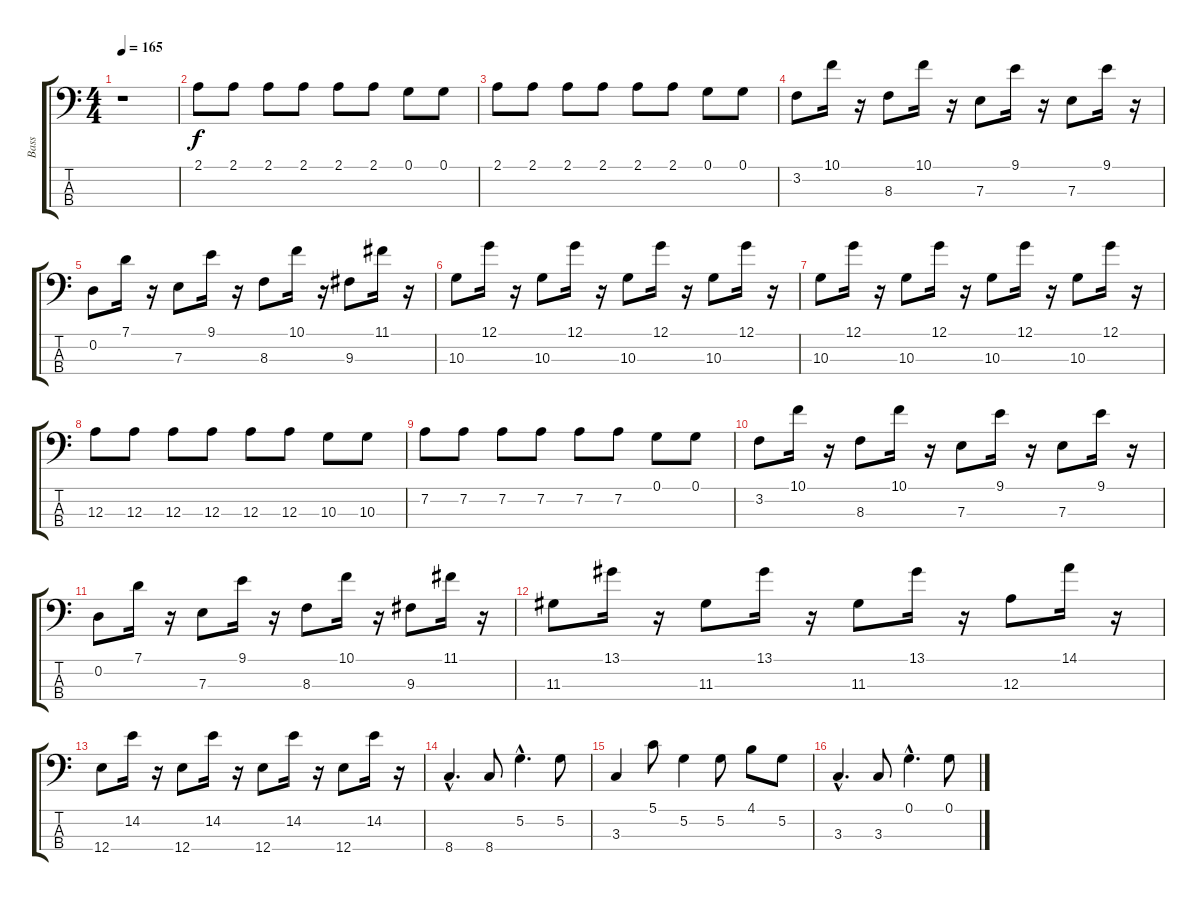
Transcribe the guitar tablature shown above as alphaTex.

\track ("Bass" "Bass") {instrument electricbassfinger}
\staff {score tabs}
\tuning (G2 D2 A1 E1) {hide}
\ts (4 4)
\section ("" "")
\tempo 165
\clef f4
\ks c
r.1{dy f instrument electricbassfinger} |
2.1.8 2.1.8 2.1.8 2.1.8 2.1.8 2.1.8 0.1.8 0.1.8 |
2.1.8 2.1.8 2.1.8 2.1.8 2.1.8 2.1.8 0.1.8 0.1.8 |
3.2.8 10.1.16 r.16 8.3.8 10.1.16 r.16 7.3.8 9.1.16 r.16 7.3.8 9.1.16 r.16 |
0.2.8 7.1.16 r.16 7.3.8 9.1.16 r.16 8.3.8 10.1.16 r.16 9.3.8 11.1.16 r.16 |
10.3.8 12.1.16 r.16 10.3.8 12.1.16 r.16 10.3.8 12.1.16 r.16 10.3.8 12.1.16 r.16 |
10.3.8 12.1.16 r.16 10.3.8 12.1.16 r.16 10.3.8 12.1.16 r.16 10.3.8 12.1.16 r.16 |
12.3.8 12.3.8 12.3.8 12.3.8 12.3.8 12.3.8 10.3.8 10.3.8 |
7.2.8 7.2.8 7.2.8 7.2.8 7.2.8 7.2.8 0.1.8 0.1.8 |
3.2.8 10.1.16 r.16 8.3.8 10.1.16 r.16 7.3.8 9.1.16 r.16 7.3.8 9.1.16 r.16 |
0.2.8 7.1.16 r.16 7.3.8 9.1.16 r.16 8.3.8 10.1.16 r.16 9.3.8 11.1.16 r.16 |
11.3.8 13.1.16 r.16 11.3.8 13.1.16 r.16 11.3.8 13.1.16 r.16 12.3.8 14.1.16 r.16 |
12.4.8 14.2.16 r.16 12.4.8 14.2.16 r.16 12.4.8 14.2.16 r.16 12.4.8 14.2.16 r.16 |
8.4{hac}.4{d} 8.4.8 5.2{hac}.4{d} 5.2.8 |
3.3.4 5.1.8 5.2.4 5.2.8 4.1.8 5.2.8 |
3.3{hac}.4{d} 3.3.8 0.1{hac}.4{d} 0.1.8
